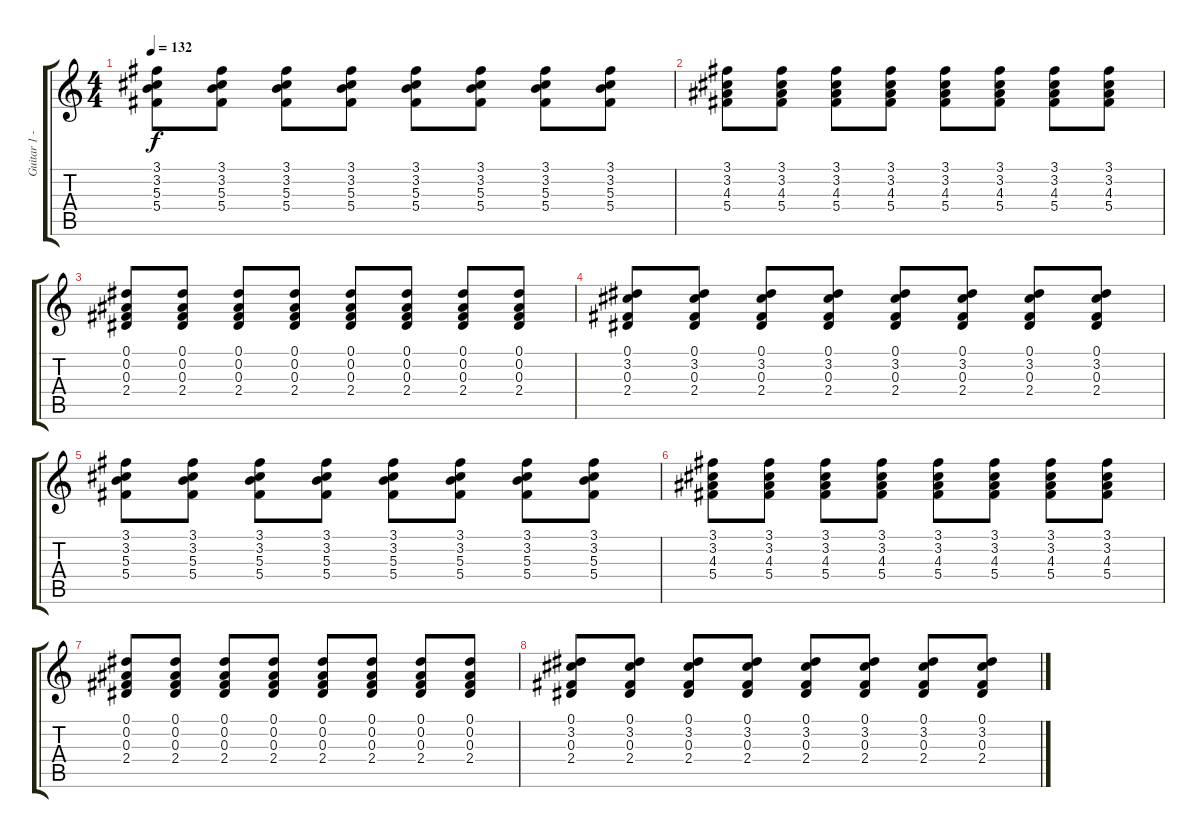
\track ("Guitar 1 - rythm" "Guitar 1 -") {instrument overdrivenguitar}
\staff {score tabs}
\tuning (Eb4 Bb3 Gb3 Db3 Ab2 Eb2) {hide}
\ts (4 4)
\tempo 132
\clef g2
\ks c
(3.1 3.2 5.3 5.4).8{dy f volume 6} (3.1 3.2 5.3 5.4).8 (3.1 3.2 5.3 5.4).8 (3.1 3.2 5.3 5.4).8 (3.1 3.2 5.3 5.4).8 (3.1 3.2 5.3 5.4).8 (3.1 3.2 5.3 5.4).8 (3.1 3.2 5.3 5.4).8 |
(3.1 3.2 4.3 5.4).8 (3.1 3.2 4.3 5.4).8 (3.1 3.2 4.3 5.4).8 (3.1 3.2 4.3 5.4).8 (3.1 3.2 4.3 5.4).8 (3.1 3.2 4.3 5.4).8 (3.1 3.2 4.3 5.4).8 (3.1 3.2 4.3 5.4).8 |
(0.1 0.2 0.3 2.4).8{volume 4} (0.1 0.2 0.3 2.4).8 (0.1 0.2 0.3 2.4).8 (0.1 0.2 0.3 2.4).8 (0.1 0.2 0.3 2.4).8 (0.1 0.2 0.3 2.4).8 (0.1 0.2 0.3 2.4).8 (0.1 0.2 0.3 2.4).8 |
(0.1 3.2 0.3 2.4).8 (0.1 3.2 0.3 2.4).8 (0.1 3.2 0.3 2.4).8 (0.1 3.2 0.3 2.4).8 (0.1 3.2 0.3 2.4).8 (0.1 3.2 0.3 2.4).8 (0.1 3.2 0.3 2.4).8 (0.1 3.2 0.3 2.4).8 |
(3.1 3.2 5.3 5.4).8{volume 0} (3.1 3.2 5.3 5.4).8 (3.1 3.2 5.3 5.4).8 (3.1 3.2 5.3 5.4).8 (3.1 3.2 5.3 5.4).8 (3.1 3.2 5.3 5.4).8 (3.1 3.2 5.3 5.4).8 (3.1 3.2 5.3 5.4).8 |
(3.1 3.2 4.3 5.4).8 (3.1 3.2 4.3 5.4).8 (3.1 3.2 4.3 5.4).8 (3.1 3.2 4.3 5.4).8 (3.1 3.2 4.3 5.4).8 (3.1 3.2 4.3 5.4).8 (3.1 3.2 4.3 5.4).8 (3.1 3.2 4.3 5.4).8 |
(0.1 0.2 0.3 2.4).8 (0.1 0.2 0.3 2.4).8 (0.1 0.2 0.3 2.4).8 (0.1 0.2 0.3 2.4).8 (0.1 0.2 0.3 2.4).8 (0.1 0.2 0.3 2.4).8 (0.1 0.2 0.3 2.4).8 (0.1 0.2 0.3 2.4).8 |
(0.1 3.2 0.3 2.4).8 (0.1 3.2 0.3 2.4).8 (0.1 3.2 0.3 2.4).8 (0.1 3.2 0.3 2.4).8 (0.1 3.2 0.3 2.4).8 (0.1 3.2 0.3 2.4).8 (0.1 3.2 0.3 2.4).8 (0.1 3.2 0.3 2.4).8
